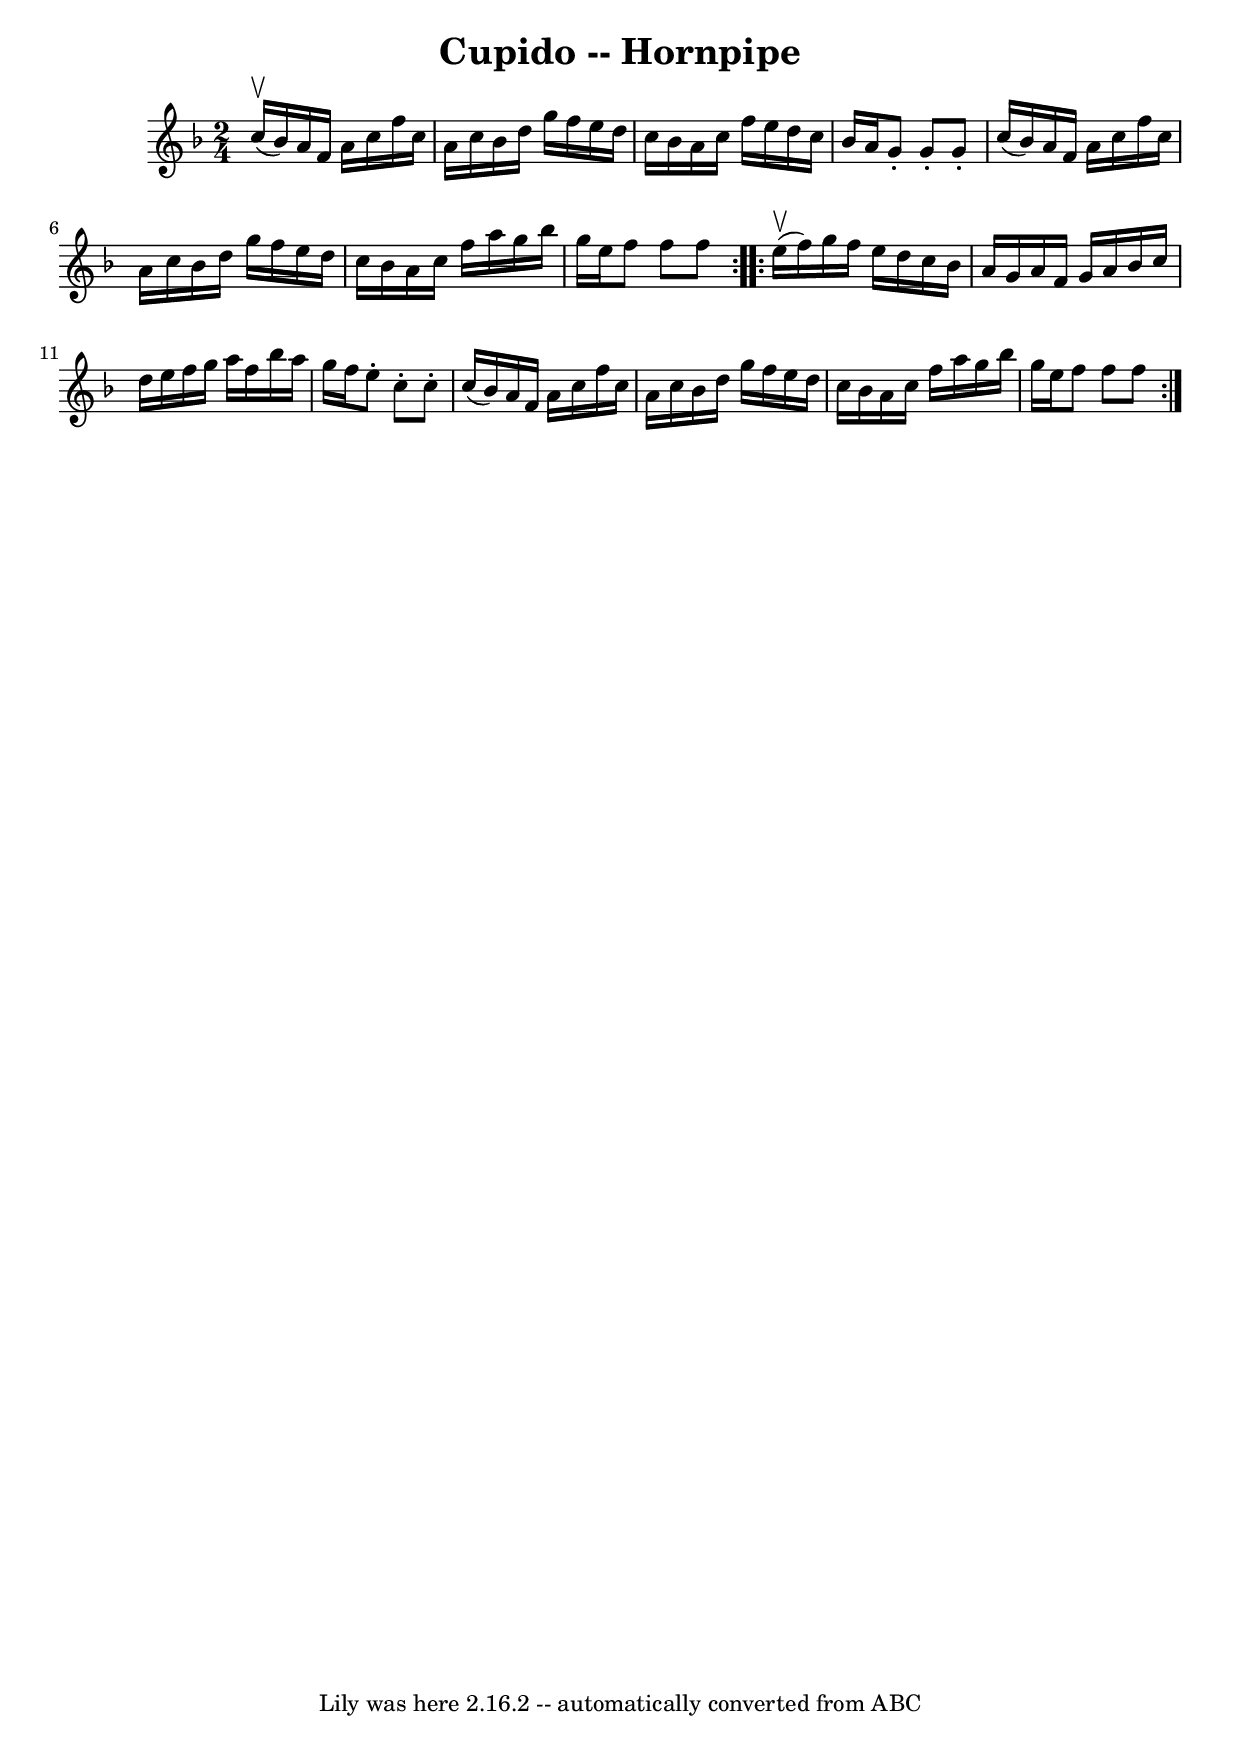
\version "2.16.2"
\include "Mammoth.ily"
\header {
  %% book = "Cole's 1000 Fiddle Tunes"
 crossRefNumber = "1"
 footnotes = ""
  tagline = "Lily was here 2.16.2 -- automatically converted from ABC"
  title = "Cupido -- Hornpipe"

}
voicedefault =  {



  \repeat volta 2 {

    \time 2/4 
    \key f \major c''16 (^\upbow bf'16)  |
 a'16 f'16 a'16 c''16 f''16 c''16 a'16 c''16   |
 bf'16 d''16 g''16 f''16 e''16 d''16 c''16 bf'16   |
 a'16 c''16 f''16 e''16 d''16 c''16 bf'16 a'16   |
 g'8-. g'8-. g'8-. c''16 (bf'16)  |
 a'16 f'16 a'16 c''16 f''16 c''16 a'16 c''16   |
 bf'16 d''16 g''16 f''16 e''16 d''16 c''16 bf'16   |
 a'16 c''16 f''16 a''16 g''16 bf''16 g''16 e''16   |
 f''8 f''8 f''8  

  }     
  \repeat volta 2 { e''16 (^\upbow f''16)  |
 g''16 f''16 e''16 d''16 c''16 bf'16 a'16 g'16   |
 a'16 f'16 g'16 a'16 bf'16 c''16 d''16 e''16   |
 f''16 g''16 a''16 f''16 bf''16 a''16 g''16 f''16   |
 e''8-. c''8-. c''8-. c''16 (bf'16) |
 a'16 f'16 a'16 c''16 f''16 c''16 a'16 c''16   |
 bf'16 d''16 g''16 f''16 e''16 d''16 c''16 bf'16   |
 a'16 c''16 f''16 a''16 g''16 bf''16 g''16 e''16   |
 f''8 f''8  
 f''8  
  }   

}

\score{
  <<

    \context Staff="default"
    {
      \voicedefault 
      
    }

  >>
  \layout {
    
  }
  \midi {
  }

}
